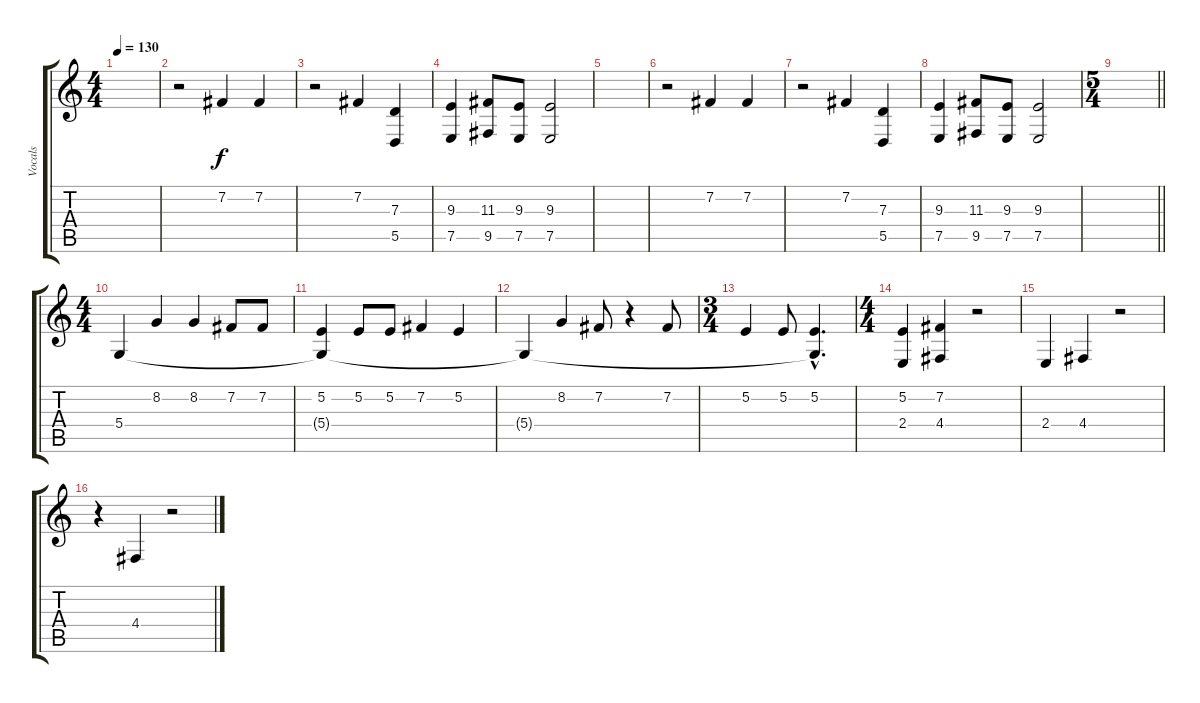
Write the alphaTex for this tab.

\track ("Vocals" "Vocals") {instrument choiraahs}
\staff {score tabs}
\tuning (E4 B3 G3 D3 A2 D2) {hide}
\ts (4 4)
\tempo 130
\clef g2
\ks c
|
r.2 7.2.4 7.2.4 |
r.2 7.2.4 (7.3 5.5).4 |
(9.3 7.5).4 (11.3 9.5).8 (9.3 7.5).8 (9.3 7.5).2 |
|
r.2 7.2.4 7.2.4 |
r.2 7.2.4 (7.3 5.5).4 |
(9.3 7.5).4 (11.3 9.5).8 (9.3 7.5).8 (9.3 7.5).2 |
\ts (5 4)
\barLineRight lightlight
|
\ts (4 4)
5.4.4 8.2.4 8.2.4 7.2.8 7.2.8 |
(5.2 5.4{t}).4 5.2.8 5.2.8 7.2.4 5.2.4 |
5.4{t}.4 8.2.4 7.2.8 r.4 7.2.8 |
\ts (3 4)
5.2.4 5.2.8 (5.2{hac} 5.4{hac t}).4{d} |
\ts (4 4)
(5.2 2.4).4 (7.2 4.4).4 r.2 |
2.4.4 4.4.4 r.2 |
r.4 4.4.4 r.2
